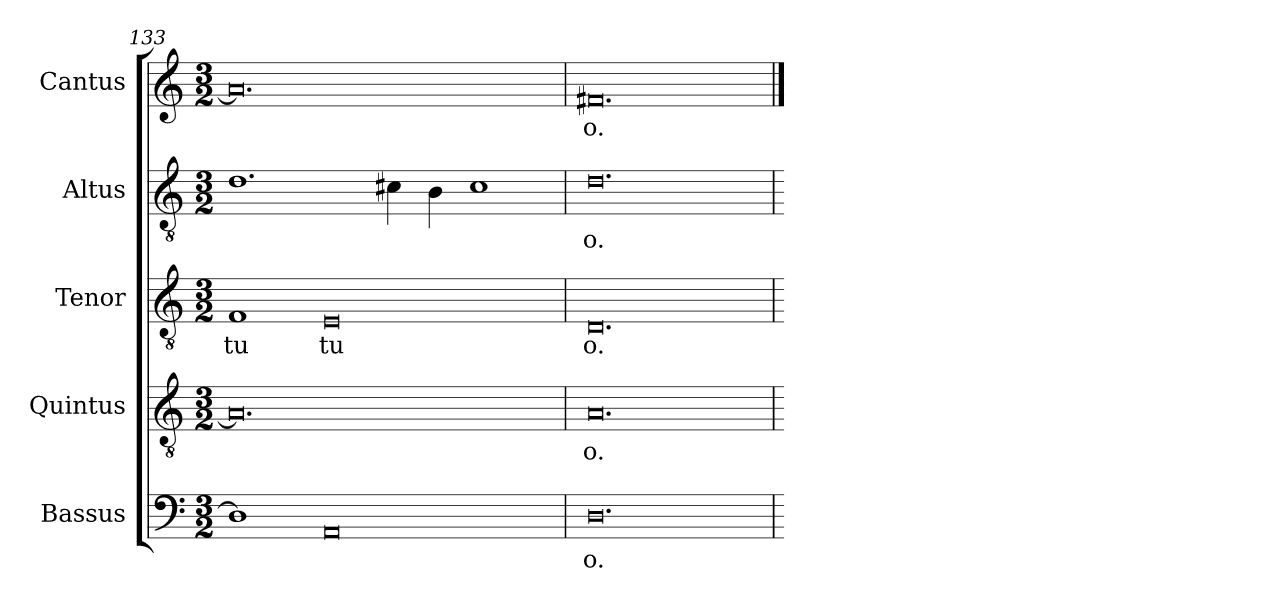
**kern	**text	**kern	**text	**kern	**text	**kern	**text	**kern	**text
*part5	*part5	*part4	*part4	*part3	*part3	*part2	*part2	*part1	*part1
*staff5	*staff5	*staff4	*staff4	*staff3	*staff3	*staff2	*staff2	*staff1	*staff1
*I"Bassus	*	*I"Quintus	*	*I"Tenor	*	*I"Altus	*	*I"Cantus	*
*clefF4	*	*clefGv2	*	*clefGv2	*	*clefGv2	*	*clefG2	*
*	*	*k[]	*	*	*	*	*	*k[]	*
*	*	*C:	*	*	*	*	*	*C:	*
*M3/2	*	*M3/2	*	*M3/2	*	*M3/2	*	*M3/2	*
=133	=133	=133	=133	=133	=133	=133	=133	=133	=133
!	!	!	!	!	!LO:LY:b:cj	!	!	!	!
1D]	.	0.A]	.	1F	tu	1.d	.	0.a]	.
!	!	!	!	!	!LO:LY:b:cj	!	!	!	!
0AA	.	.	.	0E	tu	.	.	.	.
.	.	.	.	.	.	4c#X\	.	.	.
.	.	.	.	.	.	4B\	.	.	.
.	.	.	.	.	.	1c#	.	.	.
=134	=134	=134	=134	=134	=134	=134	=134	=134	=134
!	!LO:LY:b:cj	!	!LO:LY:b:cj	!	!LO:LY:b:cj	!	!LO:LY:b:cj	!	!LO:LY:b:cj
0.D	-o.	0.A	o.	0.D	o.	0.d	o.	0.f#X	o.
=	==	=	==	=	==	=	==	==	==
*-	*-	*-	*-	*-	*-	*-	*-	*-	*-
